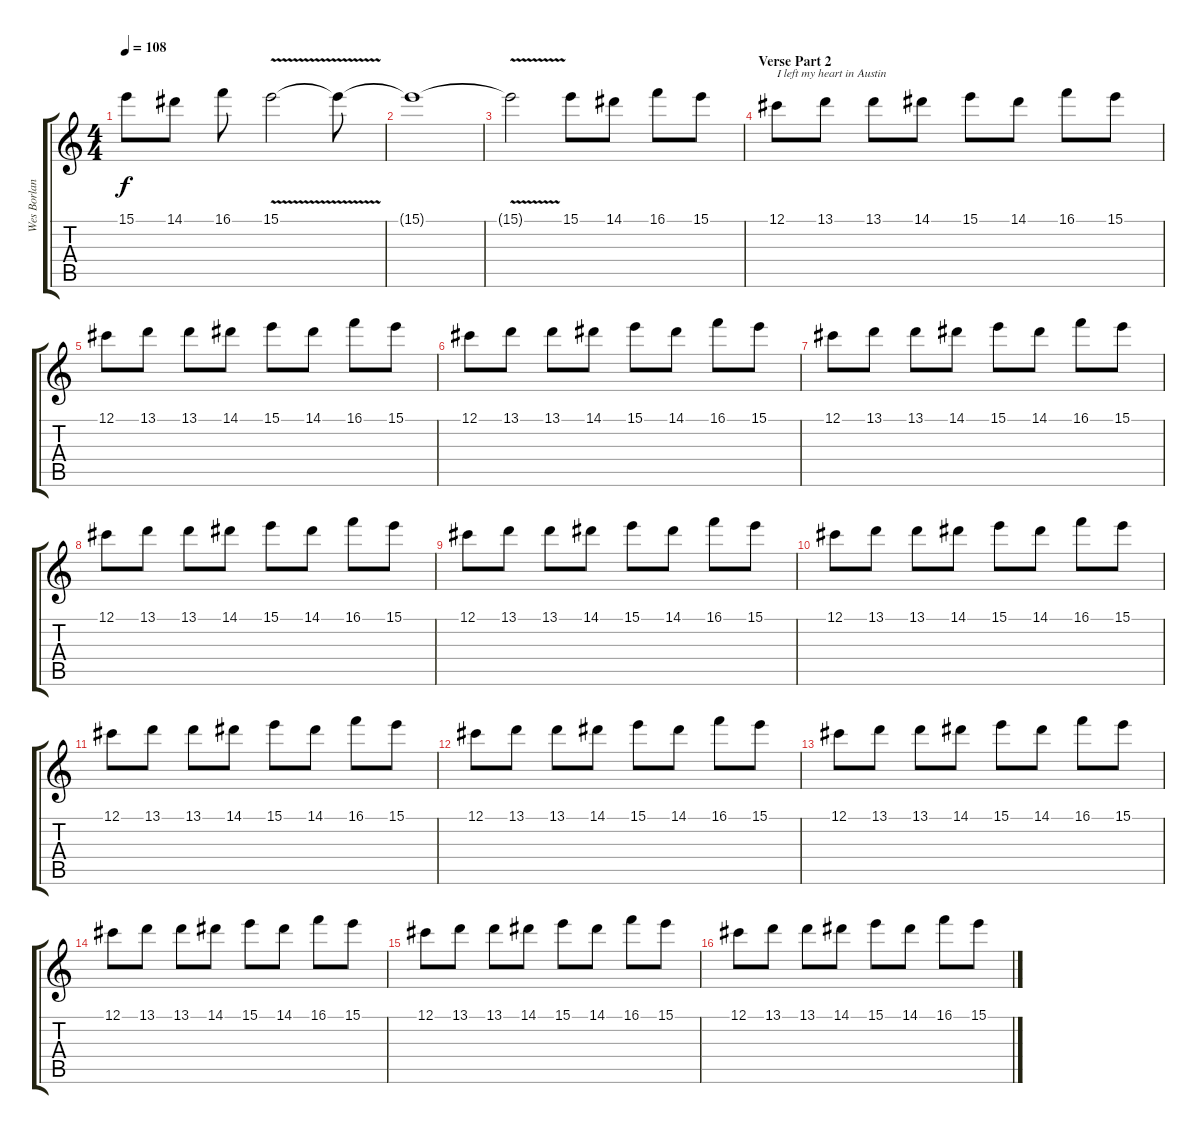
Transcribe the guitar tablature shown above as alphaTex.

\track ("Wes Borland - Clean Guitar" "Wes Borlan") {instrument electricguitarclean}
\staff {score tabs}
\tuning (Db4 Ab3 E3 B2 Gb2 Db2) {hide}
\ts (4 4)
\tempo 108
\clef g2
\ks c
15.1.8{dy f} 14.1.8 16.1.8 15.1{v}.2 15.1{t}.8 |
15.1{t}.1 |
15.1{v t}.2 15.1.8 14.1.8 16.1.8 15.1.8 |
\section ("" "Verse Part 2")
12.1.8{txt "I left my heart in Austin"} 13.1.8 13.1.8 14.1.8 15.1.8 14.1.8 16.1.8 15.1.8 |
12.1.8 13.1.8 13.1.8 14.1.8 15.1.8 14.1.8 16.1.8 15.1.8 |
12.1.8 13.1.8 13.1.8 14.1.8 15.1.8 14.1.8 16.1.8 15.1.8 |
12.1.8 13.1.8 13.1.8 14.1.8 15.1.8 14.1.8 16.1.8 15.1.8 |
12.1.8 13.1.8 13.1.8 14.1.8 15.1.8 14.1.8 16.1.8 15.1.8 |
12.1.8 13.1.8 13.1.8 14.1.8 15.1.8 14.1.8 16.1.8 15.1.8 |
12.1.8 13.1.8 13.1.8 14.1.8 15.1.8 14.1.8 16.1.8 15.1.8 |
12.1.8 13.1.8 13.1.8 14.1.8 15.1.8 14.1.8 16.1.8 15.1.8 |
12.1.8 13.1.8 13.1.8 14.1.8 15.1.8 14.1.8 16.1.8 15.1.8 |
12.1.8 13.1.8 13.1.8 14.1.8 15.1.8 14.1.8 16.1.8 15.1.8 |
12.1.8 13.1.8 13.1.8 14.1.8 15.1.8 14.1.8 16.1.8 15.1.8 |
12.1.8 13.1.8 13.1.8 14.1.8 15.1.8 14.1.8 16.1.8 15.1.8 |
12.1.8 13.1.8 13.1.8 14.1.8 15.1.8 14.1.8 16.1.8 15.1.8
